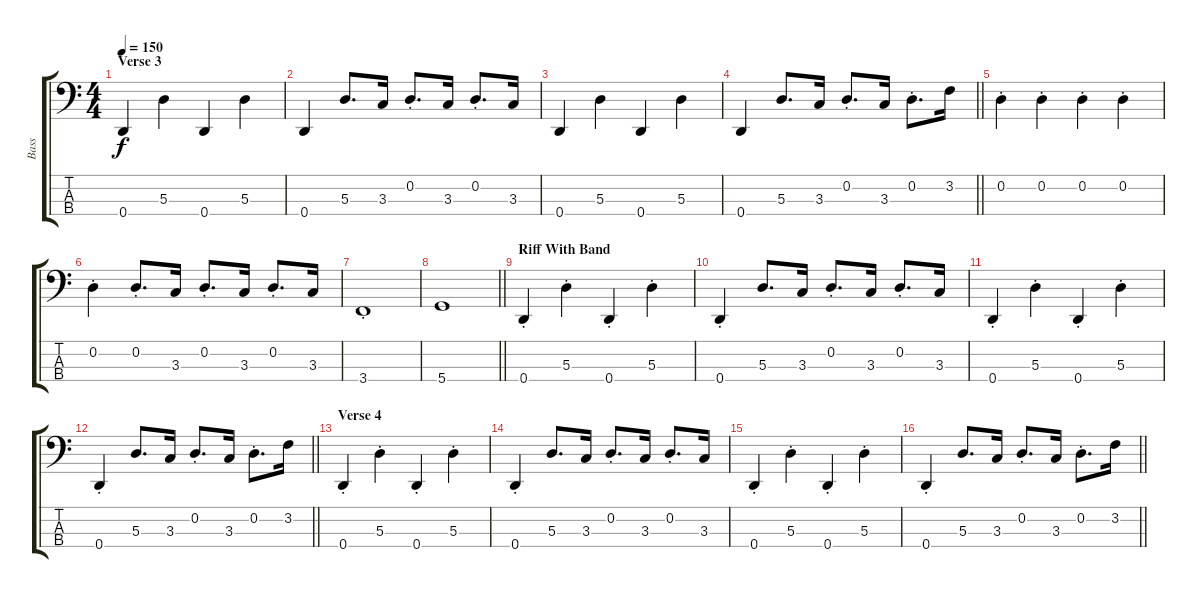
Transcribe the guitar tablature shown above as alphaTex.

\track ("Bass" "Bass") {instrument electricbassfinger}
\staff {score tabs}
\tuning (G2 D2 A1 D1) {hide}
\ts (4 4)
\section ("" "Verse 3")
\tempo 150
\clef f4
\ks c
0.4.4{dy f} 5.3.4 0.4.4 5.3.4 |
0.4.4 5.3.8{d} 3.3.16 0.2{st}.8{d} 3.3.16 0.2{st}.8{d} 3.3.16 |
0.4.4 5.3.4 0.4.4 5.3.4 |
\barLineRight lightlight
0.4.4 5.3.8{d} 3.3.16 0.2{st}.8{d} 3.3.16 0.2{st}.8{d} 3.2.16 |
0.2{st}.4 0.2{st}.4 0.2{st}.4 0.2{st}.4 |
0.2{st}.4 0.2{st}.8{d} 3.3.16 0.2{st}.8{d} 3.3.16 0.2{st}.8{d} 3.3.16 |
3.4{st}.1 |
\barLineRight lightlight
5.4.1 |
\section ("" "Riff With Band")
0.4{st}.4 5.3{st}.4 0.4{st}.4 5.3{st}.4 |
0.4{st}.4 5.3.8{d} 3.3.16 0.2{st}.8{d} 3.3.16 0.2{st}.8{d} 3.3.16 |
0.4{st}.4 5.3{st}.4 0.4{st}.4 5.3{st}.4 |
\barLineRight lightlight
0.4{st}.4 5.3.8{d} 3.3.16 0.2{st}.8{d} 3.3.16 0.2{st}.8{d} 3.2.16 |
\section ("" "Verse 4")
0.4{st}.4 5.3{st}.4 0.4{st}.4 5.3{st}.4 |
0.4{st}.4 5.3.8{d} 3.3.16 0.2{st}.8{d} 3.3.16 0.2{st}.8{d} 3.3.16 |
0.4{st}.4 5.3{st}.4 0.4{st}.4 5.3{st}.4 |
\barLineRight lightlight
0.4{st}.4 5.3.8{d} 3.3.16 0.2{st}.8{d} 3.3.16 0.2{st}.8{d} 3.2.16
